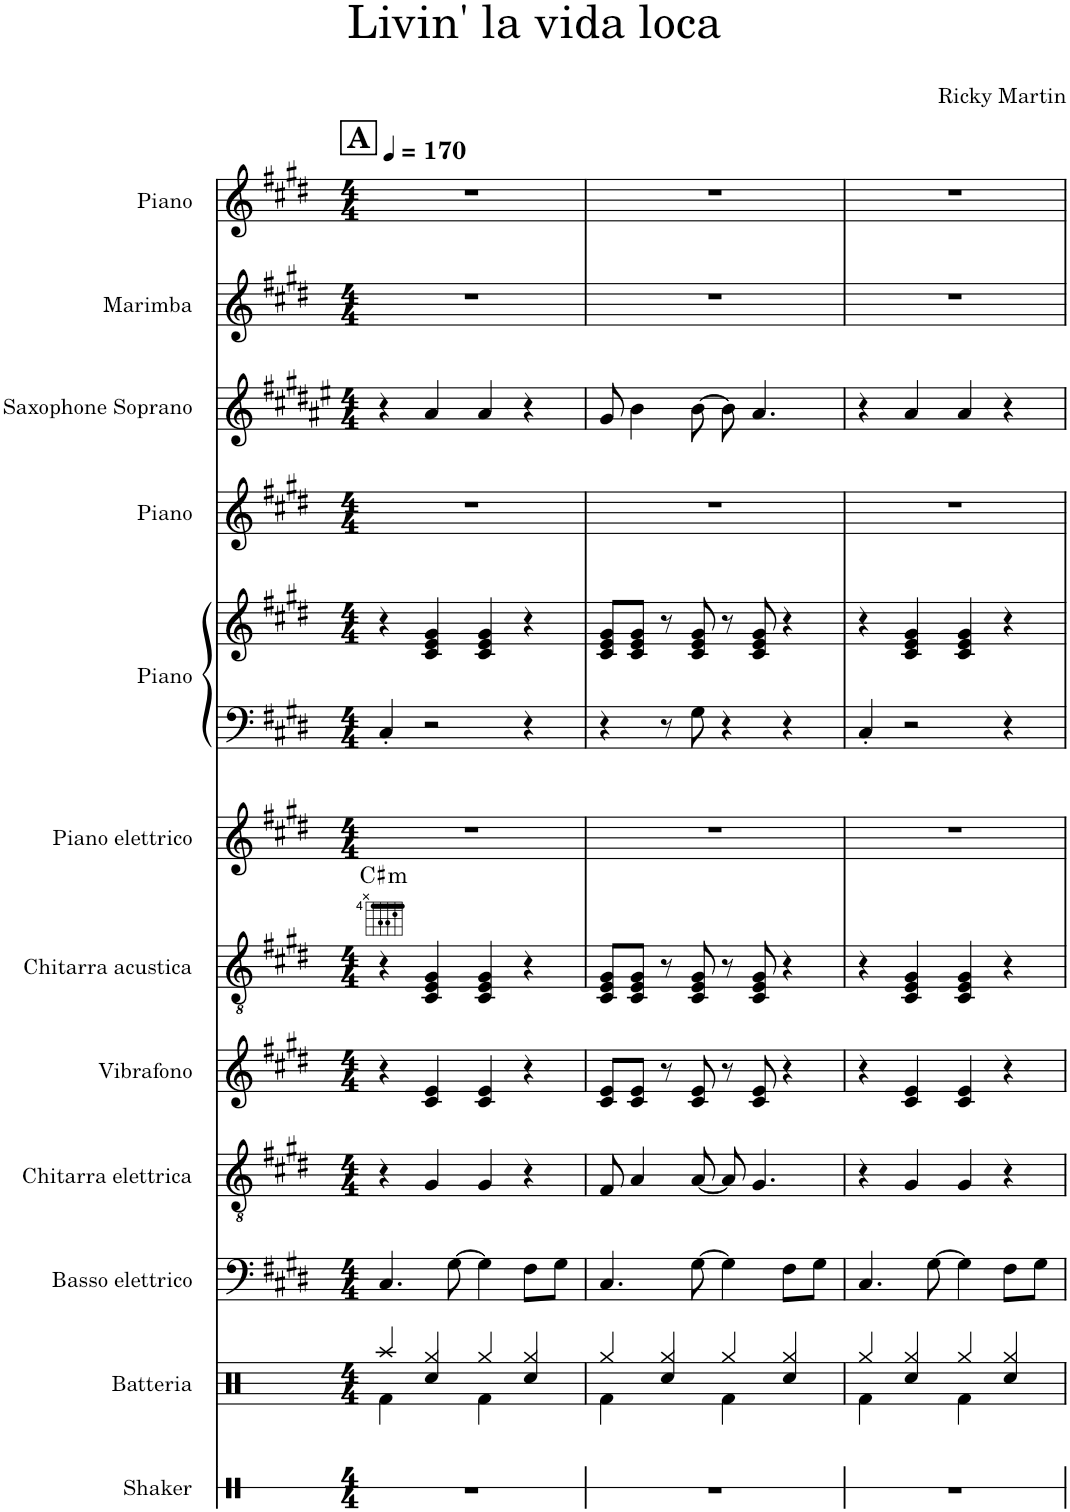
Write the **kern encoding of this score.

**kern	**kern	**kern	**kern	**kern	**kern	**harte	**kern	**kern	**kern	**kern	**kern	**kern	**kern
*part12	*part11	*part10	*part9	*part8	*part7	*part7	*part6	*part5	*part5	*part4	*part3	*part2	*part1
*staff13	*staff12	*staff11	*staff10	*staff9	*staff8	*	*staff7	*staff6	*staff5	*staff4	*staff3	*staff2	*staff1
*I"Shaker	*I"Batteria	*I"Basso elettrico	*I"Chitarra elettrica	*I"Vibrafono	*I"Chitarra acustica	*	*I"Piano elettrico	*I"Piano	*	*I"Piano	*I"Saxophone Soprano	*I"Marimba	*I"Piano
*I'Sh.	*I'Batt.	*I'B. el.	*I'Chit. el.	*I'Vib.	*	*	*	*	*	*	*I'Sax. S.	*I'Mrm.	*
*stria1	*	*	*	*	*	*	*	*	*	*	*	*	*
*clefX	*clefX	*clefF4	*clefGv2	*clefG2	*clefGv2	*	*clefG2	*clefF4	*clefG2	*clefG2	*clefG2	*clefG2	*clefG2
*	*	*Trd7c12	*	*	*	*	*	*	*	*	*Trd1c2	*	*Trd1c2
*k[]	*k[]	*k[f#c#g#d#]	*k[f#c#g#d#]	*k[f#c#g#d#]	*k[f#c#g#d#]	*	*k[f#c#g#d#]	*k[f#c#g#d#]	*k[f#c#g#d#]	*k[f#c#g#d#]	*k[f#c#g#d#a#e#]	*k[f#c#g#d#]	*k[f#c#g#d#]
*M4/4	*M4/4	*M4/4	*M4/4	*M4/4	*M4/4	*	*M4/4	*M4/4	*M4/4	*M4/4	*M4/4	*M4/4	*M4/4
*MM170	*MM170	*MM170	*MM170	*MM170	*MM170	*	*MM170	*MM170	*MM170	*MM170	*MM170	*MM170	*MM170
!!LO:REH:place=s1:a:B:cj:fs=14:t=A
=1	=1	=1	=1	=1	=1	=1	=1	=1	=1	=1	=1	=1	=1
*	*^	*	*	*	*	*	*	*	*	*	*	*	*
!	!	!	!	!	!	!	!LO:H:kt=m	!	!	!	!	!	!	!
1r	4Raa/	4Rf\	4.C#/	4r	4r	4r	C#:min	1r	4C#'/	4r	1r	4r	1r	1r
.	4Rgg/	4Rcc/	.	4G#/	4c#/ 4e/	4C#/ 4E/ 4G#/	.	.	2r	4c#/ 4e/ 4g#/	.	4a#/	.	.
.	.	.	[8G#\	.	.	.	.	.	.	.	.	.	.	.
.	4Rgg/	4Rf\	4G#\]	4G#/	4c#/ 4e/	4C#/ 4E/ 4G#/	.	.	.	4c#/ 4e/ 4g#/	.	4a#/	.	.
.	4Rgg/	4Rcc/	8F#\L	4r	4r	4r	.	.	4r	4r	.	4r	.	.
.	.	.	8G#\J	.	.	.	.	.	.	.	.	.	.	.
=2	=2	=2	=2	=2	=2	=2	=2	=2	=2	=2	=2	=2	=2	=2
1r	4Rgg/	4Rf\	4.C#/	8F#/	8c#/ 8e/L	8C#/ 8E/ 8G#/L	.	1r	4r	8c#/ 8e/ 8g#/L	1r	8g#/	1r	1r
.	.	.	.	4A/	8c#/ 8e/J	8C#/ 8E/ 8G#/J	.	.	.	8c#/ 8e/ 8g#/J	.	4b\	.	.
.	4Rgg/	4Rcc/	.	.	8r	8r	.	.	8r	8r	.	.	.	.
.	.	.	[8G#\	[8A/	8c#/ 8e/	8C#/ 8E/ 8G#/	.	.	8G#\	8c#/ 8e/ 8g#/	.	[8b\	.	.
.	4Rgg/	4Rf\	4G#\]	8A/]	8r	8r	.	.	4r	8r	.	8b\]	.	.
.	.	.	.	4.G#/	8c#/ 8e/	8C#/ 8E/ 8G#/	.	.	.	8c#/ 8e/ 8g#/	.	4.a#/	.	.
.	4Rgg/	4Rcc/	8F#\L	.	4r	4r	.	.	4r	4r	.	.	.	.
.	.	.	8G#\J	.	.	.	.	.	.	.	.	.	.	.
=3	=3	=3	=3	=3	=3	=3	=3	=3	=3	=3	=3	=3	=3	=3
1r	4Rgg/	4Rf\	4.C#/	4r	4r	4r	.	1r	4C#'/	4r	1r	4r	1r	1r
.	4Rgg/	4Rcc/	.	4G#/	4c#/ 4e/	4C#/ 4E/ 4G#/	.	.	2r	4c#/ 4e/ 4g#/	.	4a#/	.	.
.	.	.	[8G#\	.	.	.	.	.	.	.	.	.	.	.
.	4Rgg/	4Rf\	4G#\]	4G#/	4c#/ 4e/	4C#/ 4E/ 4G#/	.	.	.	4c#/ 4e/ 4g#/	.	4a#/	.	.
.	4Rgg/	4Rcc/	8F#\L	4r	4r	4r	.	.	4r	4r	.	4r	.	.
.	.	.	8G#\J	.	.	.	.	.	.	.	.	.	.	.
*	*v	*v	*	*	*	*	*	*	*	*	*	*	*	*
=	=	=	=	=	=	=	=	=	=	=	=	=	=
*-	*-	*-	*-	*-	*-	*-	*-	*-	*-	*-	*-	*-	*-
